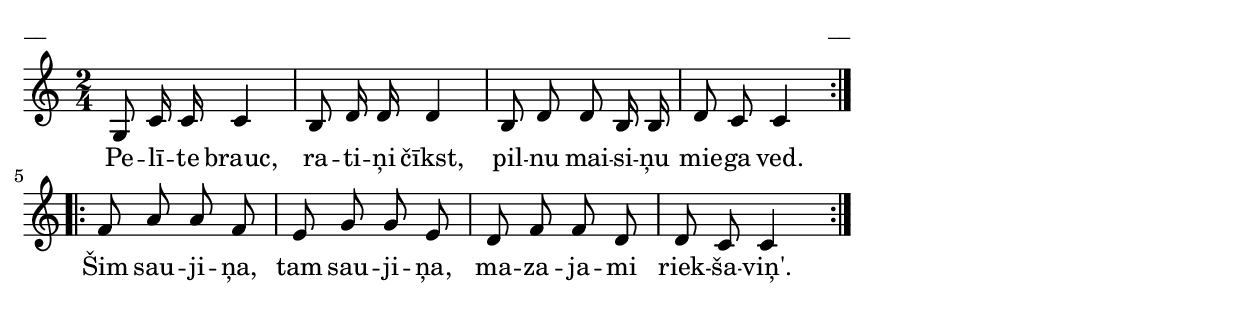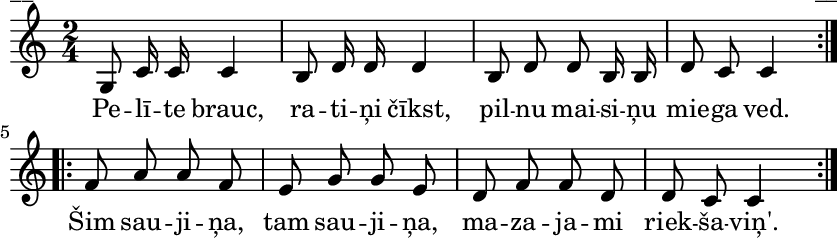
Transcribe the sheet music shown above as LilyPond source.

\version "2.13.18"
#(ly:set-option 'crop #t)

%\header {
%    title = "Maziņos putniņus Vējmāte šūpo",AA lapas
%}
\paper {
line-width = 14\cm
left-margin = 0.4\cm
between-system-padding = 0.1\cm
between-system-space = 0.1\cm
}
\layout {
indent = #0
ragged-last = ##f
}

voiceA = \relative c' {
\clef "treble"
\key c \major
\time 2/4
\repeat volta 2 {
g8 c16 c c4 |
b8 d16 d d4 |
b8 d d b16 b16 |
d8 c c4 |
}
\repeat volta 2 {
f8 a a f |
e8 g g e |
d8 f f d |
d8 c c4 |
}
} 

lyricA = \lyricmode {
Pe -- lī -- te brauc, ra -- ti -- ņi čīkst,
pil -- nu mai -- si -- ņu mie -- ga ved.
Šim sau -- ji -- ņa, tam sau -- ji -- ņa, ma -- za -- ja -- mi riek -- ša -- viņ'.
} 

fullScore = <<
\new Staff {
<<
\new Voice = "voiceA" { \oneVoice \autoBeamOff \voiceA }
\new Lyrics \lyricsto "voiceA" \lyricA
>>
}
>>

\score {
\fullScore
\header { piece = "__" opus = "__" }
}
\markup { \with-color #(x11-color 'white) \sans \smaller "__" }
\score {
\unfoldRepeats
\fullScore
\midi {
\context { \Staff \remove "Staff_performer" }
\context { \Voice \consists "Staff_performer" }
}
}


